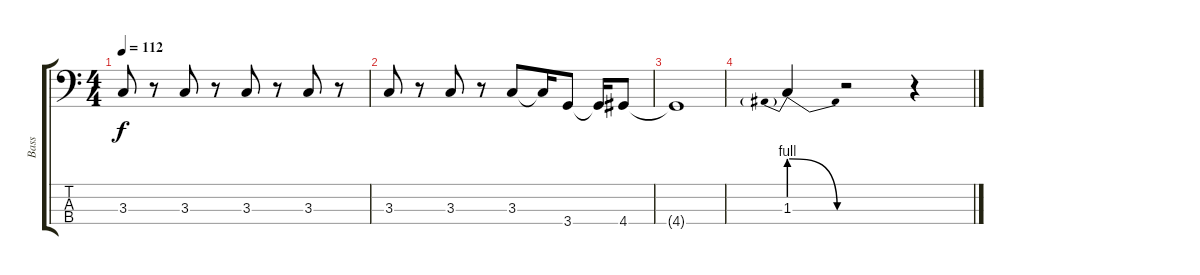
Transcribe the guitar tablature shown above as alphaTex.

\track ("Bass" "Bass") {instrument slapbass1}
\staff {score tabs}
\tuning (G2 D2 A1 E1) {hide}
\ts (4 4)
\tempo 112
\clef f4
\ks c
3.3.8{dy f} r.8 3.3.8 r.8 3.3.8 r.8 3.3.8 r.8 |
3.3.8 r.8 3.3.8 r.8 3.3.8 3.3{t}.16 3.4.8 3.4{t}.16 4.4.8 |
4.4{t}.1 |
1.3{be (prebendrelease 0 4 60 0)}.4 r.2 r.4
